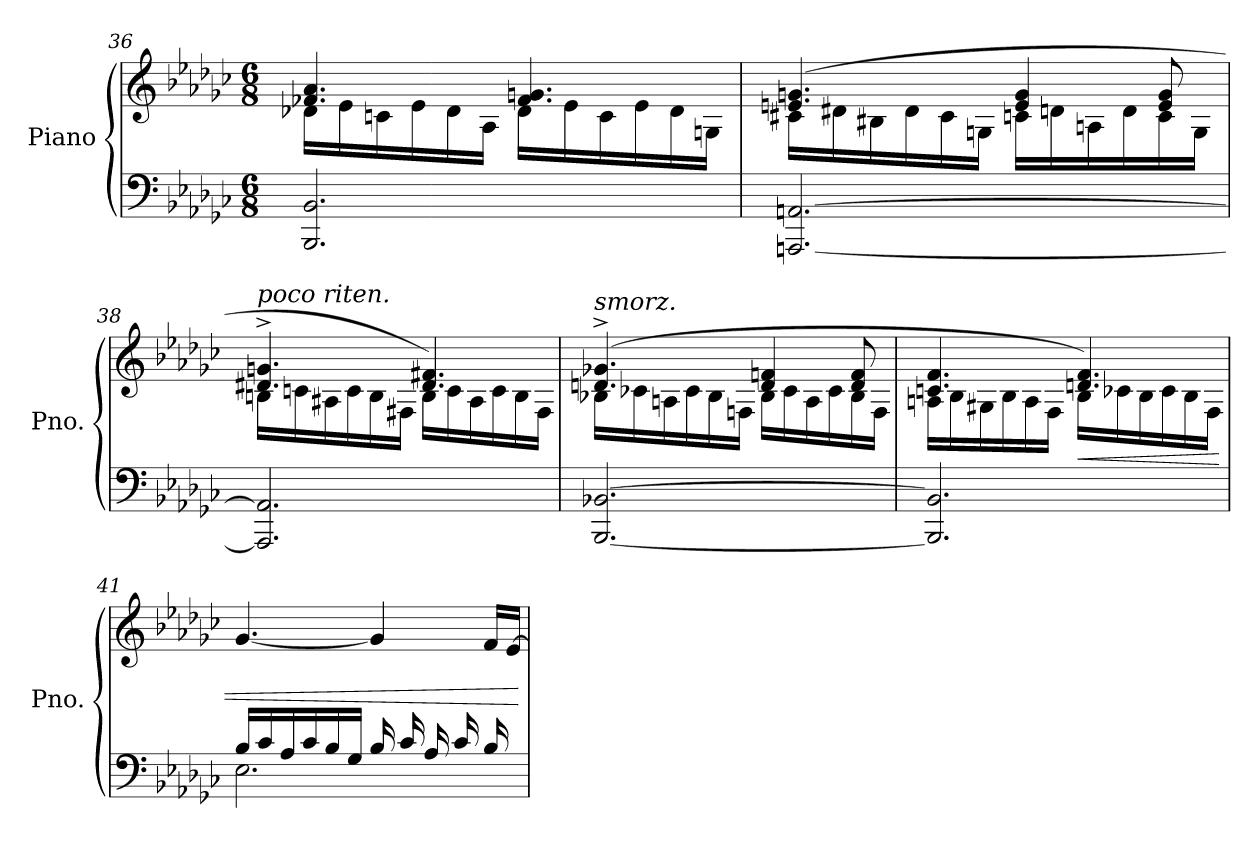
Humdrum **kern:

**kern	**kern	**dynam
*part1	*part1	*part1
*staff2	*staff1	*staff1/2
*I"Piano	*	*
*I'Pno.	*	*
!!LO:PB:g=z
*clefF4	*clefG2	*
*k[b-e-a-d-g-c-]	*k[b-e-a-d-g-c-]	*
*M6/8	*M6/8	*
=36	=36	=36
*	*^	*
2.BBB-/< 2.BB-/<	4.f-X/ 4.a-/	16d-X<\LL	.
.	.	16e-\	.
.	.	16cn\	.
.	.	16e-\	.
.	.	16d-\	.
.	.	16A-\JJ	.
.	4.f-/ 4.gn/	16d-\LL	.
.	.	16e-\	.
.	.	16c\	.
.	.	16e-\	.
.	.	16d-\	.
.	.	16Gn\JJ	.
=37	=37	=37	=37
[2.AAAn/ [2.AAn/	(>4.en/ 4.gn/	16c#X<\LL	.
.	.	16d#X\	.
.	.	16B#X\	.
.	.	16d#\	.
.	.	16c#\	.
.	.	16Gn\JJ	.
.	4e/ 4g/	16cn<\LL	.
.	.	16dn\	.
.	.	16An\	.
.	.	16d\	.
.	8e/ 8g/	16c\	.
.	.	16G\JJ	.
!!LO:LB:g=z	!!
=38	=38	=38	=38
!	!LO:TX:a:i:t=poco riten.	!	!
2.AAA/] 2.AA/]	4.d#X/^ 4.gn/^	16Bn<\LL	.
.	.	16cn<\	.
.	.	16A#X<\	.
.	.	16c<\	.
.	.	16B<\	.
.	.	16F#X\JJ	.
.	4.d#/ 4.f#X/)	16B<\LL	.
.	.	16c<\	.
.	.	16A#<\	.
.	.	16c<\	.
.	.	16B<\	.
.	.	16F#\JJ	.
=39	=39	=39	=39
!	!LO:TX:a:i:t=smorz.	!	!
[2.BBB-/ [2.BB-X/	(>4.dn/^ 4.g-X/^	16B-X<\LL	.
.	.	16c-X<\	.
.	.	16An<\	.
.	.	16c-\	.
.	.	16B-\	.
.	.	16Fn\JJ	.
.	4d/ 4fn/	16B-<\LL	.
.	.	16c-\	.
.	.	16A\	.
.	.	16c-\	.
.	8d/ 8f/	16B-\	.
.	.	16F\JJ	.
!!LO:LB:g=z	!!
=40	=40	=40	=40
2.BBB-/] 2.BB-/]	4.cn/ 4.f/	16An<\LL	.
.	.	16B-<\	.
.	.	16G#X<\	.
.	.	16B-<\	.
.	.	16A<\	.
.	.	16F<\JJ	.
!	!	!	!LO:HP:b
.	4.dn/ 4.f/)	16B-<\LL	<
.	.	16c-X<\	.
.	.	16B-<\	.
.	.	16c-<\	.
.	.	16B-\	.
.	.	16F\JJ	.
=41	=41	=41	=41
*^	*	*	*
2.E-\	(<16B-/LL	[4.g-/	8.ryy	.
.	16c-/	.	.	.
.	16A-/	.	.	.
*	*	*v	*v	*
.	16c-/	.	.
.	16B-/	.	.
.	16G-/JJ	.	.
.	16B-/LL	4g-/]	.
.	16c-/	.	.
.	16A-/	.	.
.	16c-/	.	.
.	16B-/	16f/LL	.
*	*	*^	*
.	16ryy	[16e-/JJ	16e-\JJ)	.
*v	*v	*	*	*
*	*v	*v	*
.	.	[
=	=	=
*-	*-	*-
